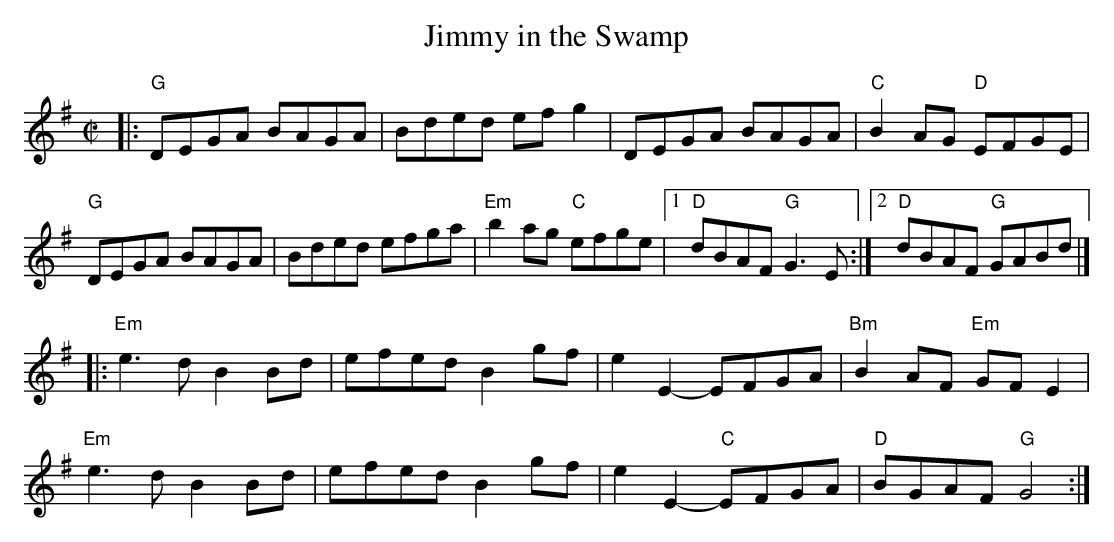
X:1
T: Jimmy in the Swamp
M: C|
K: G
|:\
"G"DEGA BAGA | Bded efg2 | DEGA BAGA | "C"B2AG "D"EFGE |
"G"DEGA BAGA | Bded efga | "Em"b2ag "C"efge |1 "D"dBAF "G"G3E :|2 "D"dBAF "G"GABd |]
|:\
"Em"e3d B2Bd | efed B2gf | e2E2- EFGA | "Bm"B2AF "Em"GFE2 |
"Em"e3d B2Bd | efed B2gf | e2E2- "C"EFGA | "D"BGAF "G"G4 :|
